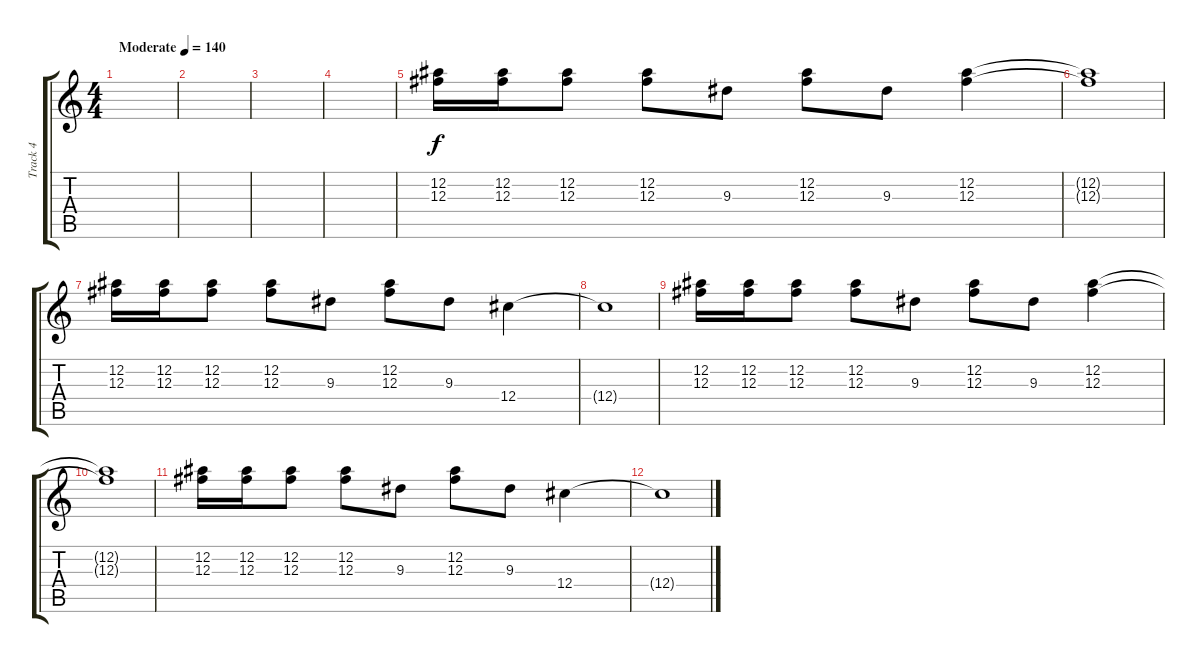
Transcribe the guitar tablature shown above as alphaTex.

\track ("Track 4" "Track 4") {instrument distortionguitar}
\staff {score tabs}
\tuning (Eb4 Bb3 Gb3 Db3 Ab2 Eb2) {hide}
\ts (4 4)
\tempo (140 "Moderate")
\clef g2
\ks c
|
|
|
|
(12.2 12.3).16 (12.2 12.3).16 (12.2 12.3).8 (12.2 12.3).8 9.3.8 (12.2 12.3).8 9.3.8 (12.2 12.3).4 |
(12.2{t} 12.3{t}).1 |
(12.2 12.3).16 (12.2 12.3).16 (12.2 12.3).8 (12.2 12.3).8 9.3.8 (12.2 12.3).8 9.3.8 12.4.4 |
12.4{t}.1 |
(12.2 12.3).16 (12.2 12.3).16 (12.2 12.3).8 (12.2 12.3).8 9.3.8 (12.2 12.3).8 9.3.8 (12.2 12.3).4 |
(12.2{t} 12.3{t}).1 |
(12.2 12.3).16 (12.2 12.3).16 (12.2 12.3).8 (12.2 12.3).8 9.3.8 (12.2 12.3).8 9.3.8 12.4.4 |
12.4{t}.1
